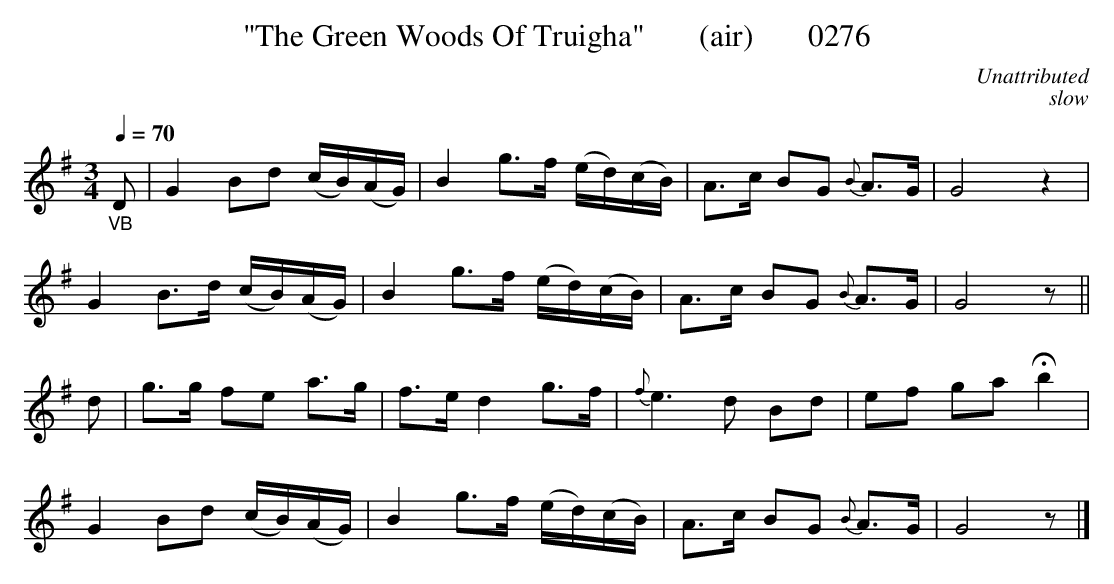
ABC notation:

X:1
T:"The Green Woods Of Truigha"       (air)       0276
C:Unattributed
C:slow
Q:1/4=70
M:3/4
L:1/8
K:G
"_VB"D|G2Bd (c/2B/2)(A/2G/2)|B2g3/2f/2 (e/2d/2)(c/2B/2)|A3/2c/2 BG {B}A3/2G/2|G4z2|
G2B3/2d/2 (c/2B/2)(A/2G/2)|B2g3/2f/2 (e/2d/2)(c/2B/2)|A3/2c/2 BG {B}A3/2G/2|G4z||
d|g3/2g/2 fe a3/2g/2|f3/2e/2 d2g3/2f/2|{f}e3d Bd|ef ga Hb2|
G2Bd (c/2B/2)(A/2G/2)|B2g3/2f/2 (e/2d/2)(c/2B/2)|A3/2c/2 BG {B}A3/2G/2|G4z|]
